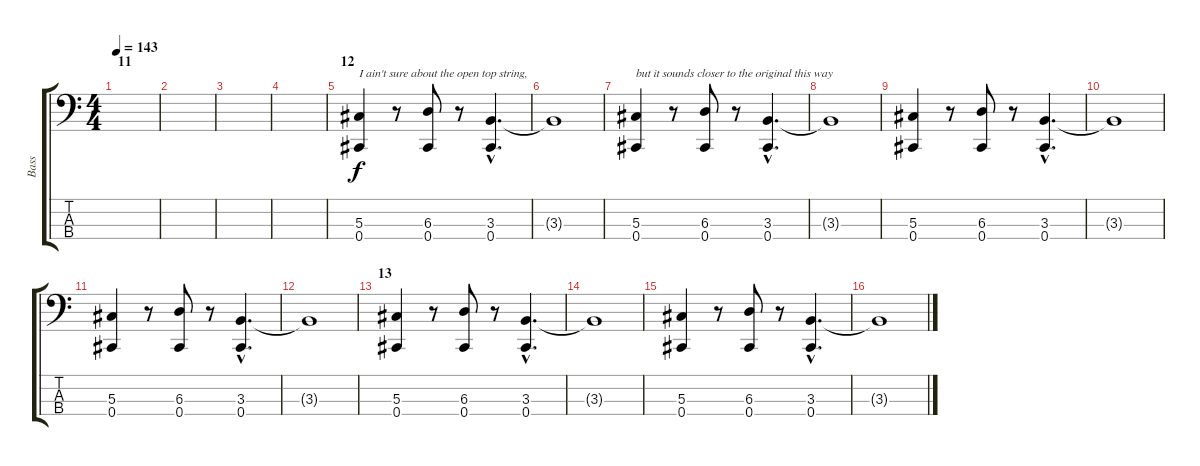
\track ("Bass" "Bass") {instrument slapbass2}
\staff {score tabs}
\tuning (Gb2 Db2 Ab1 Db1) {hide}
\ts (4 4)
\section ("" "11")
\tempo 143
\clef f4
\ks c
|
|
|
|
\section ("" "12")
(5.3 0.4).4{txt "I ain't sure about the open top string," instrument slapbass2} r.8 (6.3 0.4).8 r.8 (3.3{hac} 0.4{hac}).4{d} |
3.3{t}.1 |
(5.3 0.4).4{txt "but it sounds closer to the original this way"} r.8 (6.3 0.4).8 r.8 (3.3{hac} 0.4{hac}).4{d} |
3.3{t}.1 |
(5.3 0.4).4 r.8 (6.3 0.4).8 r.8 (3.3{hac} 0.4{hac}).4{d} |
3.3{t}.1 |
(5.3 0.4).4 r.8 (6.3 0.4).8 r.8 (3.3{hac} 0.4{hac}).4{d} |
3.3{t}.1 |
\section ("" "13")
(5.3 0.4).4 r.8 (6.3 0.4).8 r.8 (3.3{hac} 0.4{hac}).4{d} |
3.3{t}.1 |
(5.3 0.4).4 r.8 (6.3 0.4).8 r.8 (3.3{hac} 0.4{hac}).4{d} |
3.3{t}.1
